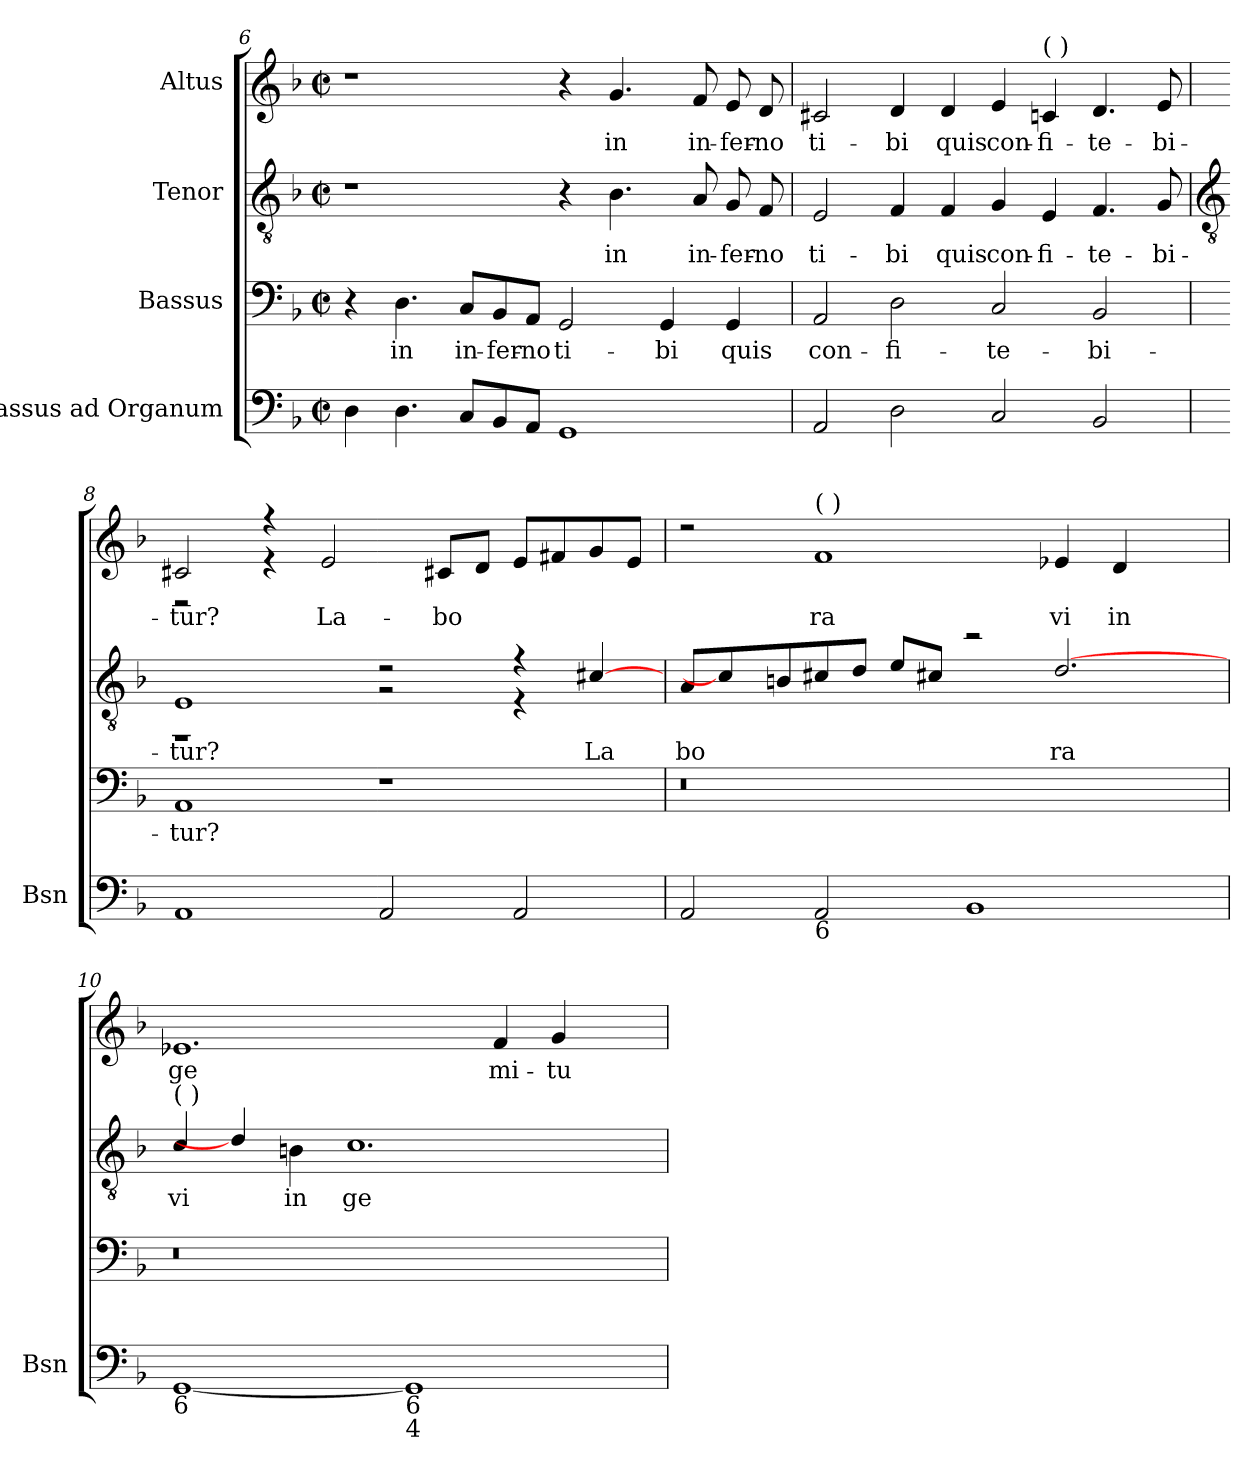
**kern	**kern	**text	**kern	**text	**kern	**text
*part4	*part3	*part3	*part2	*part2	*part1	*part1
*staff4	*staff3	*staff3	*staff2	*staff2	*staff1	*staff1
*I"Bassus ad Organum	*I"Bassus	*	*I"Tenor	*	*I"Altus	*
*I'Bsn	*	*	*	*	*	*
*clefF4	*clefF4	*	*clefGv2	*	*clefG2	*
*k[b-]	*k[b-]	*	*k[b-]	*	*k[b-]	*
*F:	*F:	*	*F:	*	*F:	*
*M4/2	*M4/2	*	*M4/2	*	*M4/2	*
*met(c|)	*met(c|)	*	*met(c|)	*	*met(c|)	*
=6	=6	=6	=6	=6	=6	=6
4D	4r	.	1r	.	1r	.
!	!	!LO:LY:b	!	!	!	!
4.D	4.D	in	.	.	.	.
!	!	!LO:LY:b	!	!	!	!
8CL	8C/L	in-	.	.	.	.
!	!	!LO:LY:b	!	!	!	!
8BB-	8BB-/	-fer-	.	.	.	.
!	!	!LO:LY:b	!	!	!	!
8AAJ	8AA/J	-no	.	.	.	.
!	!	!LO:LY:b	!	!	!	!
1GG	2GG	ti-	4r	.	4r	.
!	!	!	!	!LO:LY:b	!	!LO:LY:b
.	.	.	4.B-	in	4.g	in
!	!	!LO:LY:b	!	!	!	!
.	4GG	-bi	.	.	.	.
!	!	!	!	!LO:LY:b	!	!LO:LY:b
.	.	.	8A	in-	8f	in-
!	!	!LO:LY:b	!	!LO:LY:b	!	!LO:LY:b
.	4GG	quis	8G	-fer-	8e	-fer-
!	!	!	!	!LO:LY:b	!	!LO:LY:b
.	.	.	8F	-no	8d	-no
=7	=7	=7	=7	=7	=7	=7
!	!	!LO:LY:b	!	!LO:LY:b	!	!LO:LY:b
2AA	2AA	con-	2E	ti-	2c#X	ti-
!	!	!LO:LY:b	!	!LO:LY:b	!	!LO:LY:b
2D	2D	-fi-	4F	-bi	4d	-bi
!	!	!	!	!LO:LY:b	!	!LO:LY:b
.	.	.	4F	quis	4d	quis
!	!	!LO:LY:b	!	!LO:LY:b	!	!LO:LY:b
2C	2C	-te-	4G	con-	4e	con-
!	!	!	!	!	!LO:TX:a:t=(  )	!
!	!	!	!	!LO:LY:b	!	!LO:LY:b
.	.	.	4E	-fi-	4c	-fi-
!	!	!LO:LY:b	!	!LO:LY:b	!	!LO:LY:b
2BB-	2BB-	-bi-	4.F	-te-	4.d	-te-
!	!	!	!	!LO:LY:b	!	!LO:LY:b
.	.	.	8G	-bi-	8e	-bi-
!!LO:LB:g=z
=8	=8	=8	=8	=8	=8	=8
*	*	*	*clefGv2	*	*	*
!	!	!LO:LY:b	!	!LO:LY:b	!	!LO:LY:b
*	*	*	*^	*	*^	*
1AA	1AA	-tur?	1E	1r	-tur?	2c#X	2r	-tur?
.	.	.	.	.	.	4r	4r	.
!	!	!	!	!	!	!	!	!LO:LY:b
.	.	.	.	.	.	2e	2g\yy	La-
2AA	1r	.	2r	2r	.	.	.	.
!	!	!	!	!	!	!	!	!LO:LY:b
.	.	.	.	.	.	8c#XL	2g\yy	-bo
.	.	.	.	.	.	8dJ	.	.
2AA	.	.	4r	4r	.	8eL	.	.
.	.	.	.	.	.	8f#X	.	.
!	!	!	!	!	!LO:LY:b	!	!	!
.	.	.	[4c#X	[4g\yy	La	8g	4g\yy	.
.	.	.	.	.	.	8eJ	.	.
=9	=9	=9	=9	=9	=9	=9	=9	=9
!	!	!	!	!	!LO:LY:b	!	!	!
2AA	0r	.	8AL	2.g\yy	bo	2r	2g\yy	.
.	.	.	4c#]	.	.	.	.	.
.	.	.	8Bn	.	.	.	.	.
!	!	!	!	!	!	!LO:TX:a:t=(  )	!	!
!LO:TX:b:t=6	!	!	!	!	!	!	!	!
!	!	!	!	!	!	!	!	!LO:LY:b
2AA	.	.	8c#X	.	.	1f	1g\yy	ra
.	.	.	8dJ	.	.	.	.	.
.	.	.	8eL	4g\yy]	.	.	.	.
.	.	.	8c#XJ	.	.	.	.	.
1BB-	.	.	2r	2g\yy	.	.	.	.
!	!	!	!	!	!LO:LY:b	!	!	!LO:LY:b
.	.	.	[2.d	[2.g\yy	ra	4e-X	4g\yy	vi
!	!	!	!	!	!	!	!	!LO:LY:b
.	.	.	.	.	.	4d	4ryy	in
4ryy	4ryy	.	.	.	.	4ryy	4ryy	.
=10	=10	=10	=10	=10	=10	=10	=10	=10
!	!	!	!LO:TX:a:t=(  )	!	!	!	!	!
!LO:TX:b:t=6	!	!	!	!	!	!	!	!
!	!	!	!	!	!LO:LY:b	!	!	!LO:LY:b
*	*	*	*	*	*	*v	*v	*
[1GG	0r	.	4c	4g\yy	vi	1.e-X	ge
.	.	.	4d]	4g\yy]	.	.	.
!	!	!	!	!	!LO:LY:b	!	!
.	.	.	4Bn	1..ryy	in	.	.
!	!	!	!	!	!LO:LY:b	!	!
.	.	.	1.c	.	ge	.	.
!LO:TX:b:t=6\n4	!	!	!	!	!	!	!
1GG]	.	.	.	.	.	.	.
!	!	!	!	!	!	!	!LO:LY:b
.	.	.	.	.	.	4f	mi-
!	!	!	!	!	!	!	!LO:LY:b
.	.	.	.	.	.	4g	-tu
4ryy	4ryy	.	.	.	.	4ryy	.
*	*	*	*v	*v	*	*	*
=	=	=	=	=	=	=
*-	*-	*-	*-	*-	*-	*-
